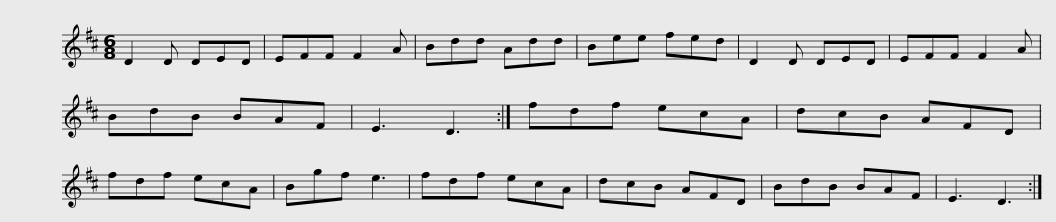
X:1
L:1/8
M:6/8
I:linebreak $
K:D
V:1 treble
V:1
 D2 D DED | EFF F2 A | Bdd Add | Bee fed | D2 D DED | %5
 EFF F2 A | BdB BAF | E3 D3 :|$ fdf ecA | dcB AFD | %10
 fdf ecA | Bgf e3 | fdf ecA | dcB AFD | BdB BAF | %15
 E3 D3 :| %16
